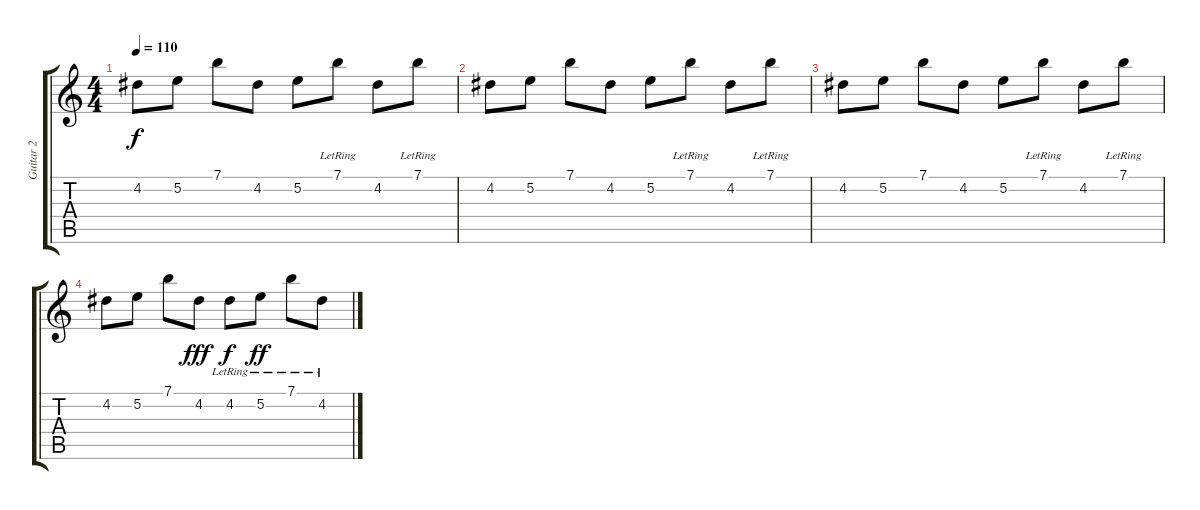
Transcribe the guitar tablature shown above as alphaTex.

\track ("Guitar 2" "Guitar 2") {instrument overdrivenguitar}
\staff {score tabs}
\tuning (E4 B3 G3 D3 A2 E2) {hide}
\ts (4 4)
\tempo 110
\clef g2
\ks c
4.2.8{dy f} 5.2.8 7.1.8 4.2.8 5.2.8 7.1{lr}.8 4.2.8 7.1{lr}.8 |
4.2.8 5.2.8 7.1.8 4.2.8 5.2.8 7.1{lr}.8 4.2.8 7.1{lr}.8 |
4.2.8 5.2.8 7.1.8 4.2.8 5.2.8 7.1{lr}.8 4.2.8 7.1{lr}.8 |
4.2.8 5.2.8 7.1.8 4.2.8{dy fff} 4.2{lr}.8{dy f} 5.2{lr}.8{dy ff} 7.1{lr}.8 4.2{lr}.8
